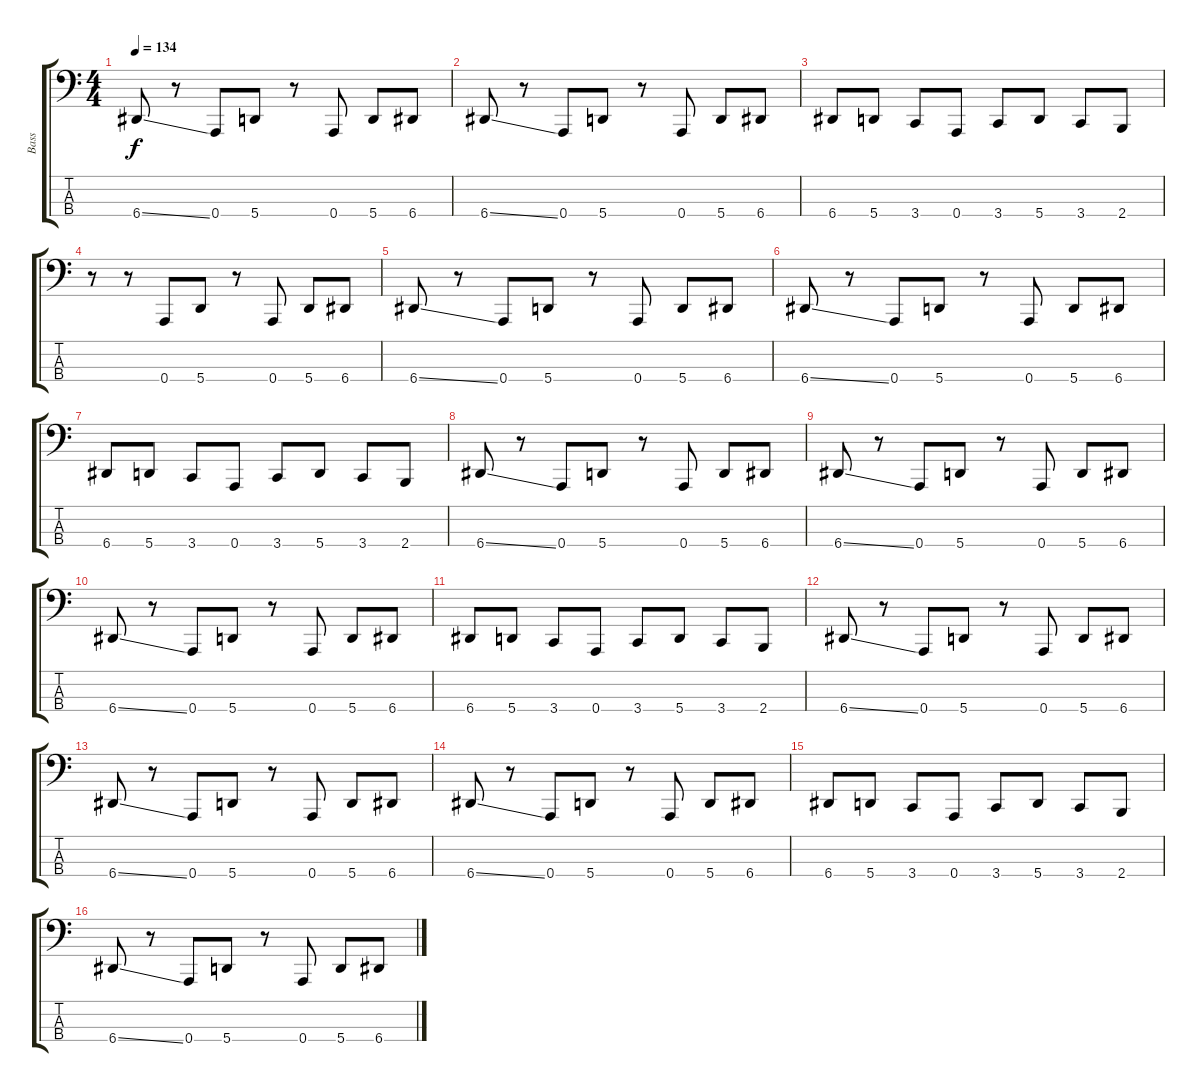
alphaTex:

\track ("Bass" "Bass") {instrument electricbassfinger}
\staff {score tabs}
\tuning (D2 A1 E1 A0) {hide}
\ts (4 4)
\tempo 134
\clef f4
\ks c
6.4{ss}.8{dy f} r.8 0.4.8 5.4.8 r.8 0.4.8 5.4.8 6.4.8 |
6.4{ss}.8 r.8 0.4.8 5.4.8 r.8 0.4.8 5.4.8 6.4.8 |
6.4.8 5.4.8 3.4.8 0.4.8 3.4.8 5.4.8 3.4.8 2.4.8 |
r.8 r.8 0.4.8 5.4.8 r.8 0.4.8 5.4.8 6.4.8 |
6.4{ss}.8 r.8 0.4.8 5.4.8 r.8 0.4.8 5.4.8 6.4.8 |
6.4{ss}.8 r.8 0.4.8 5.4.8 r.8 0.4.8 5.4.8 6.4.8 |
6.4.8 5.4.8 3.4.8 0.4.8 3.4.8 5.4.8 3.4.8 2.4.8 |
6.4{ss}.8 r.8 0.4.8 5.4.8 r.8 0.4.8 5.4.8 6.4.8 |
6.4{ss}.8 r.8 0.4.8 5.4.8 r.8 0.4.8 5.4.8 6.4.8 |
6.4{ss}.8 r.8 0.4.8 5.4.8 r.8 0.4.8 5.4.8 6.4.8 |
6.4.8 5.4.8 3.4.8 0.4.8 3.4.8 5.4.8 3.4.8 2.4.8 |
6.4{ss}.8 r.8 0.4.8 5.4.8 r.8 0.4.8 5.4.8 6.4.8 |
6.4{ss}.8 r.8 0.4.8 5.4.8 r.8 0.4.8 5.4.8 6.4.8 |
6.4{ss}.8 r.8 0.4.8 5.4.8 r.8 0.4.8 5.4.8 6.4.8 |
6.4.8 5.4.8 3.4.8 0.4.8 3.4.8 5.4.8 3.4.8 2.4.8 |
6.4{ss}.8 r.8 0.4.8 5.4.8 r.8 0.4.8 5.4.8 6.4.8
